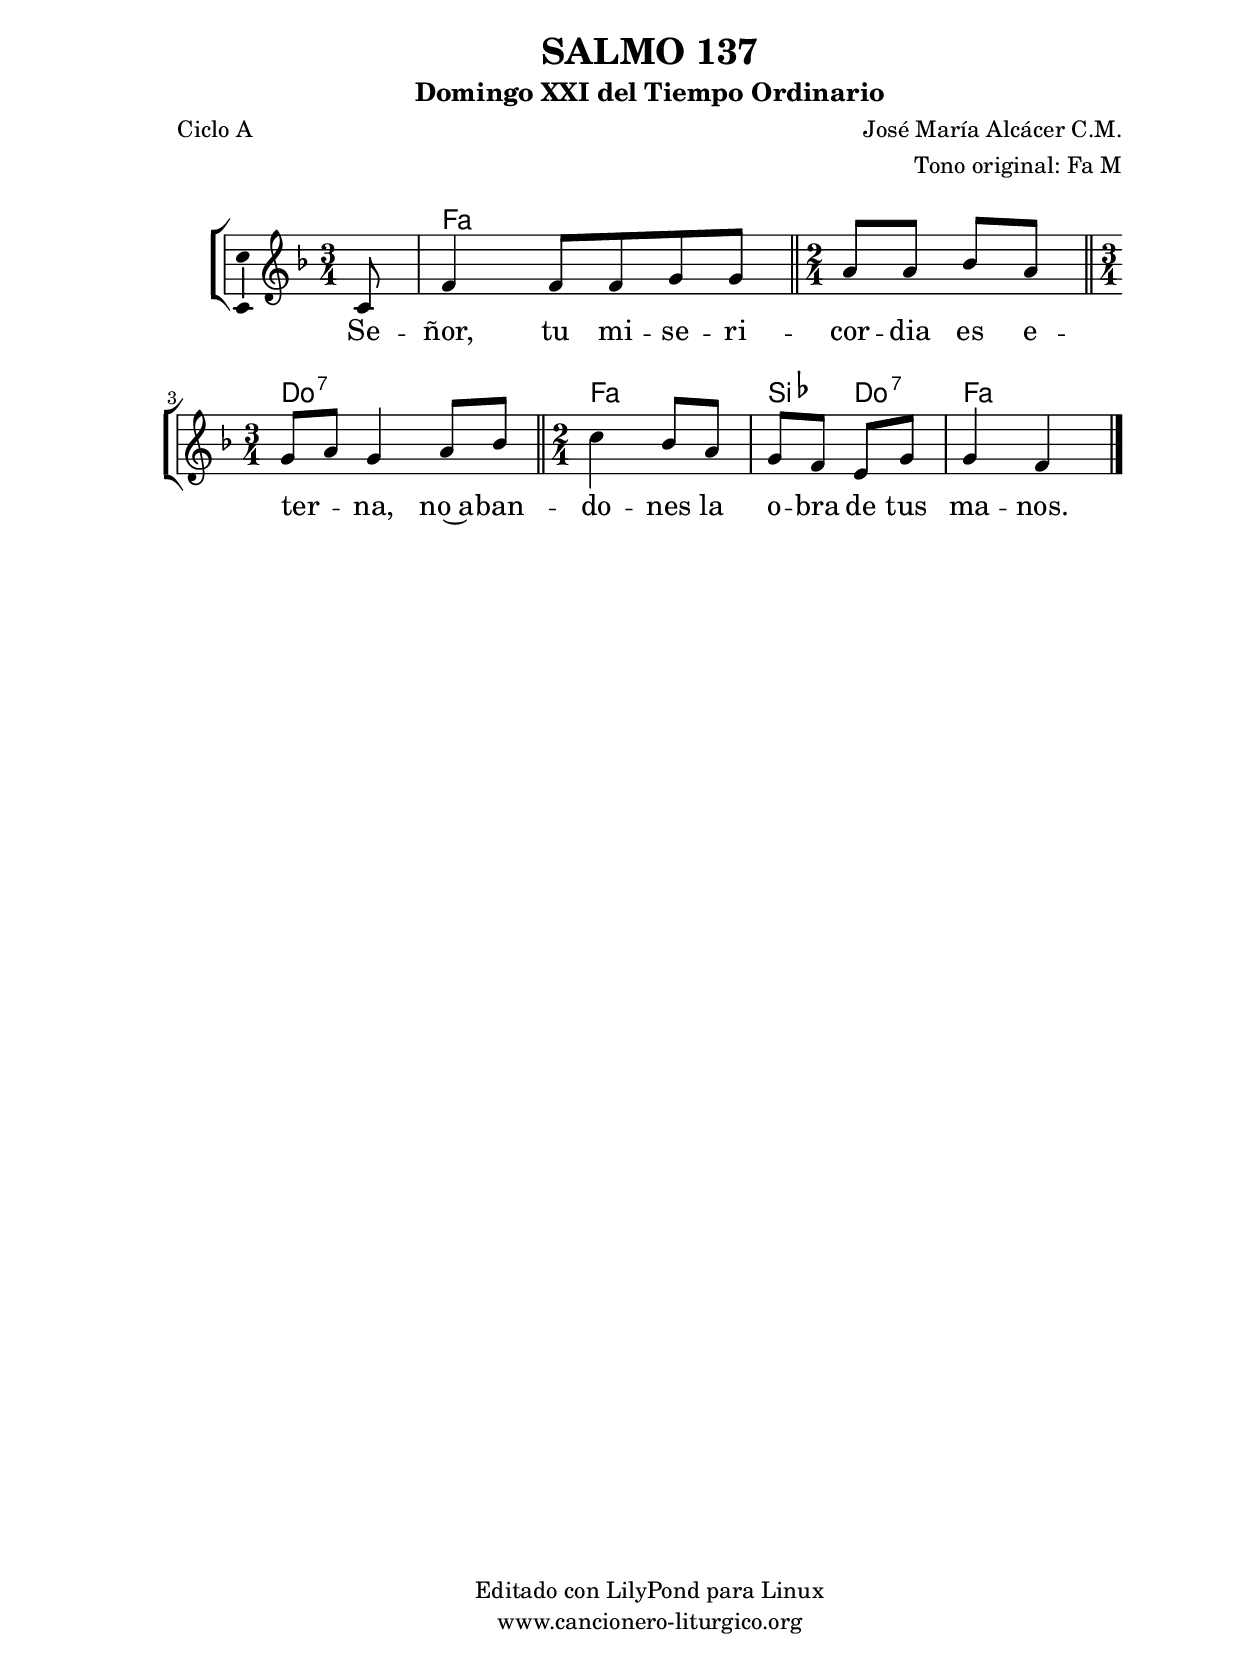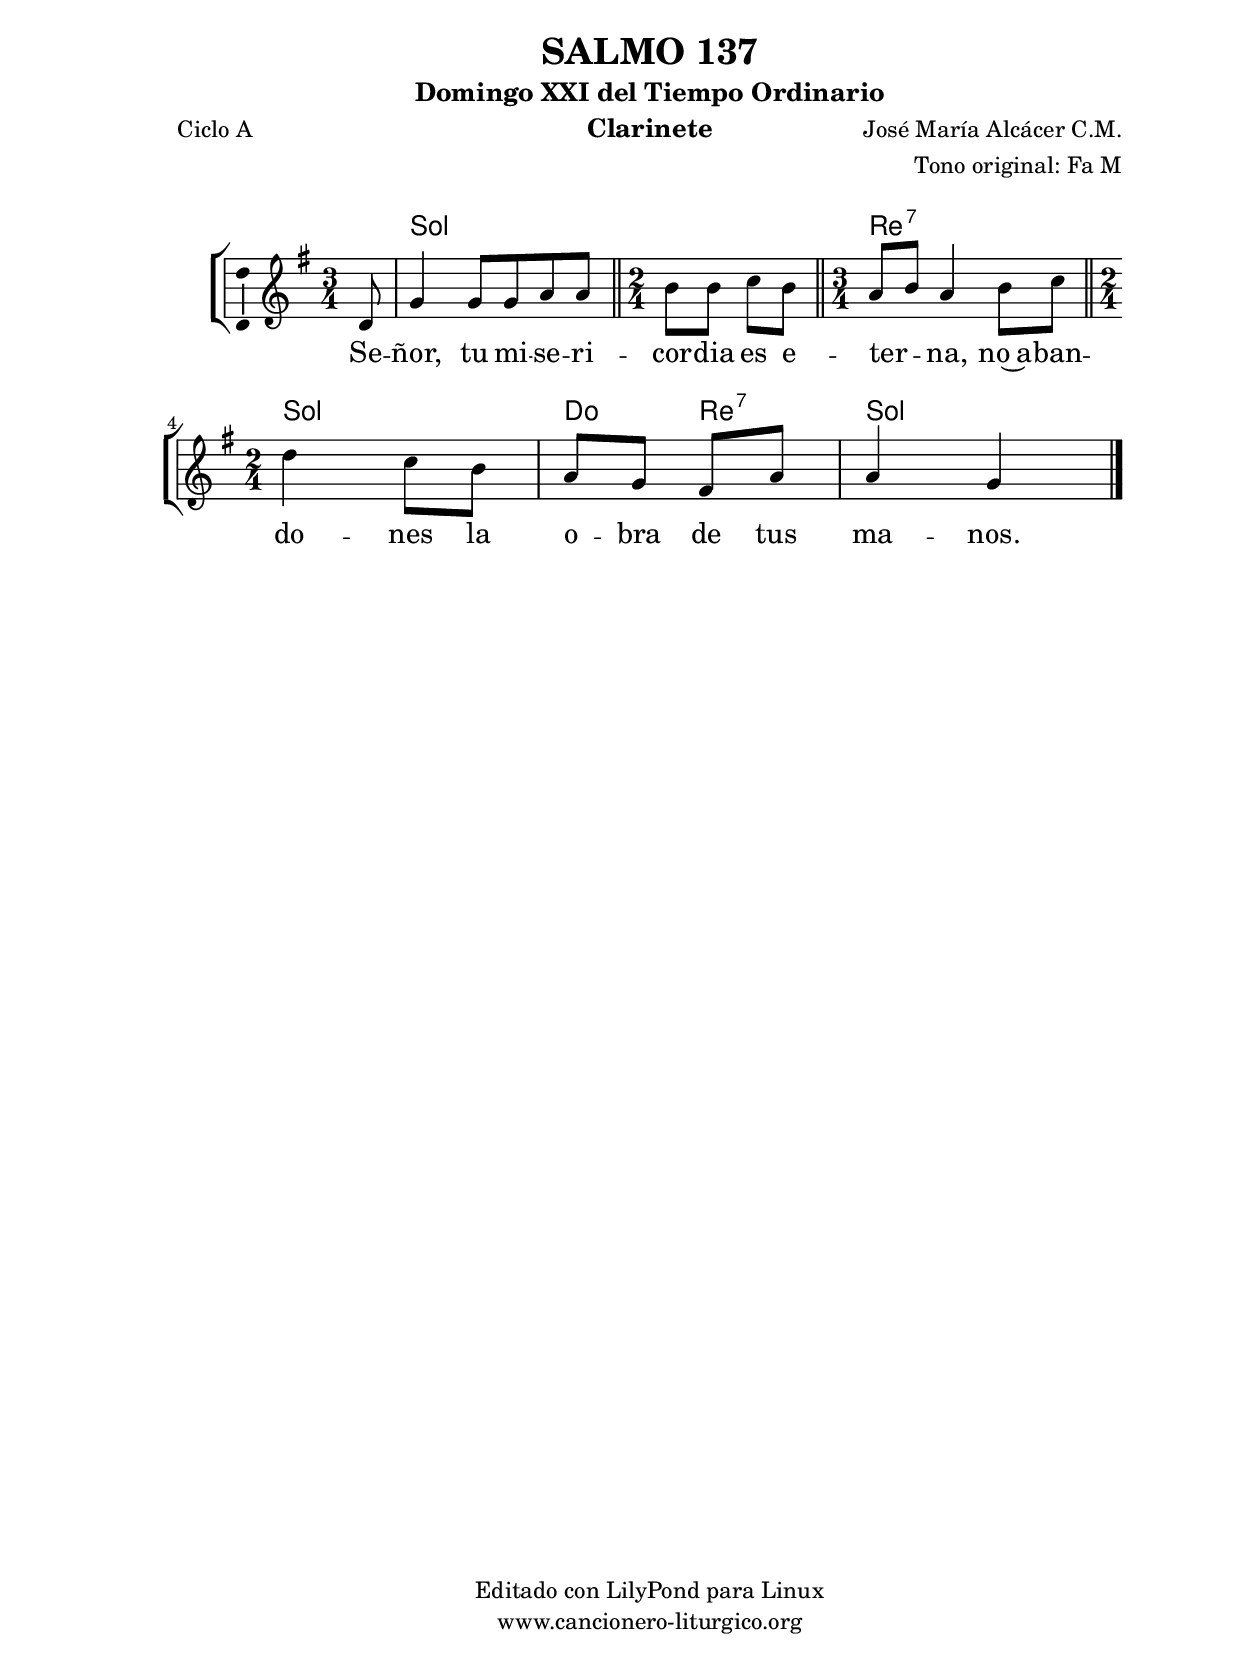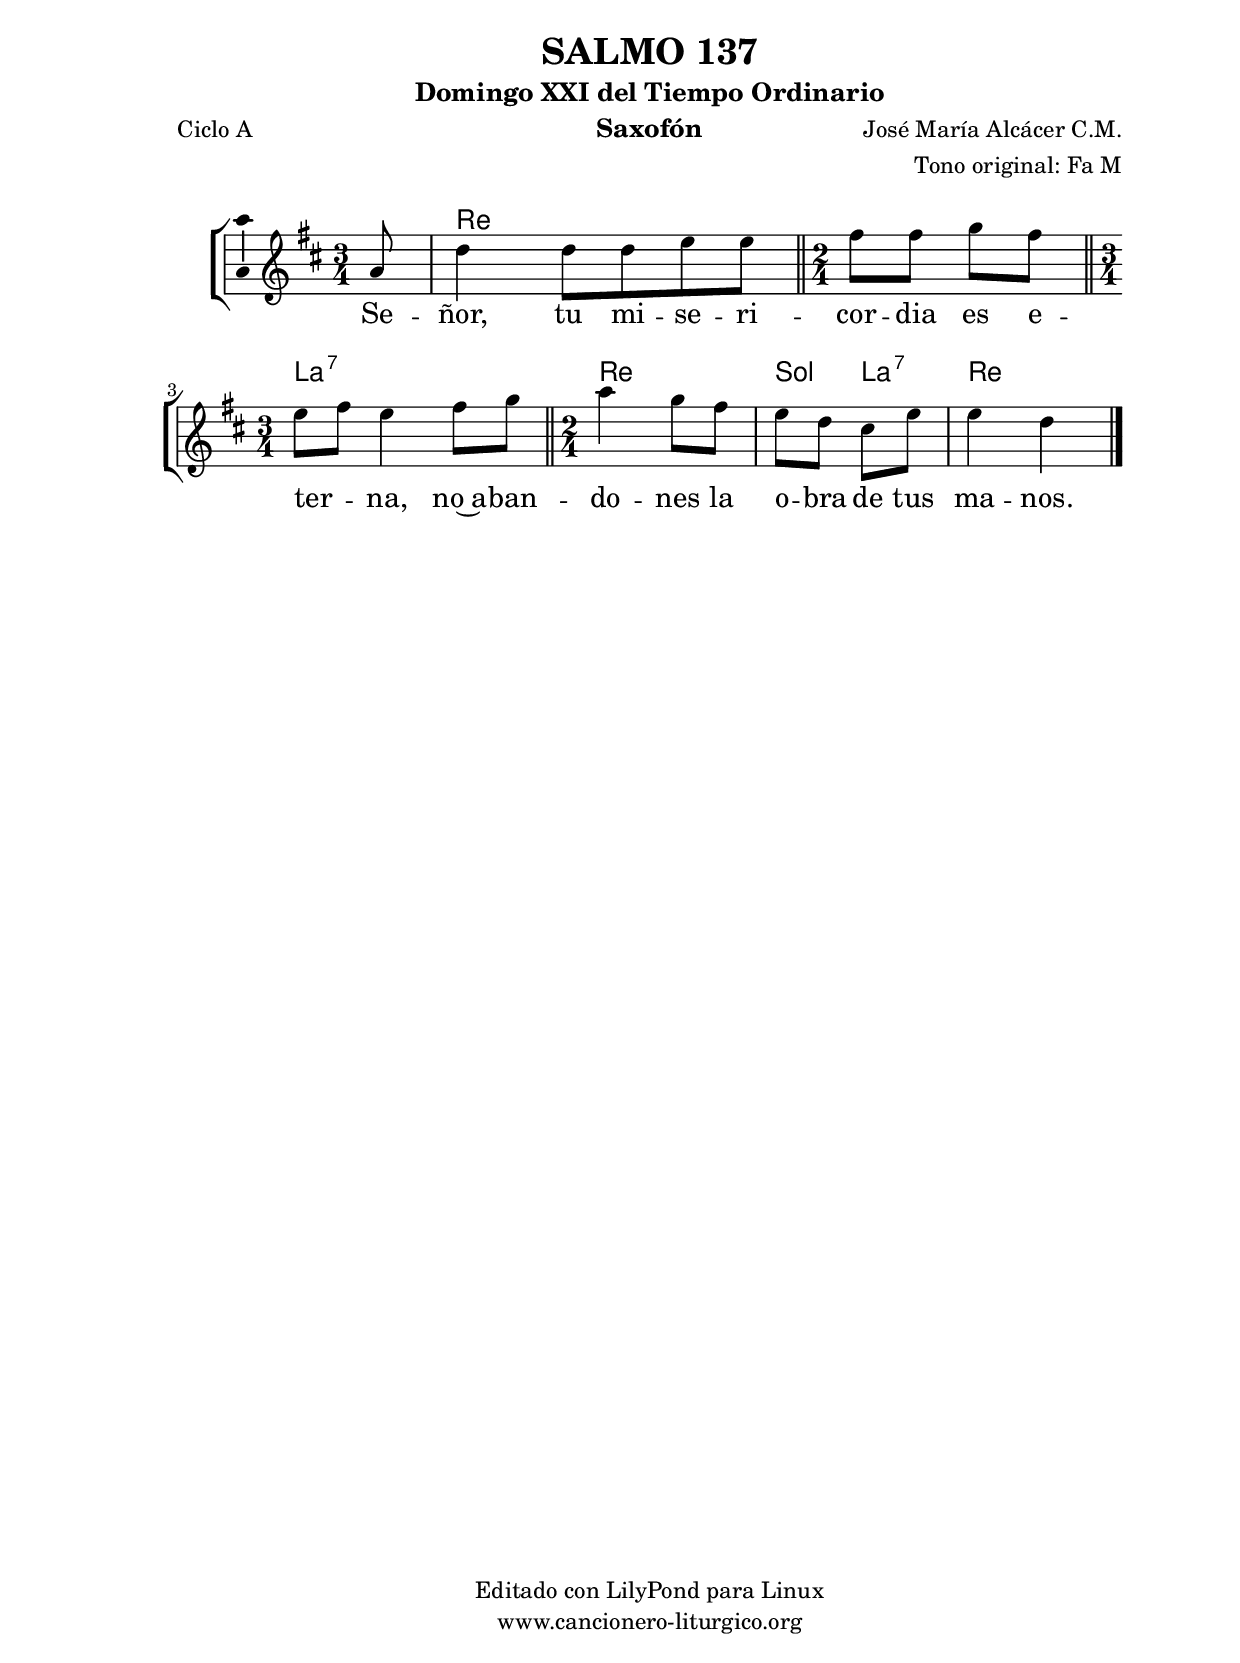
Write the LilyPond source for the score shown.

%
%para convertir .midi en .wav:
%timidity filename.midi -Ow -o finename.wav
%
%
%Para convertir de .wav a .mp3:
%lame -h -m j filename.wav
%
%
%para escuchar el midi:
%timidity nombrefichero.midi
%


%versión de lilypond para la que se ha escrito esta partitura:
\version "2.16.0"

	%Tamaño papel
	#(set-default-paper-size "a4")
	%Tamaño partitura
	#(set-global-staff-size 20)
	%No responde al pulsar sobre una nota
	#(ly:set-option 'point-and-click #f)

%parámetros del encabezamiento:
\header {
	title = "SALMO 137"
	subtitle = "Domingo XXI del Tiempo Ordinario"
	composer = "José María Alcácer C.M."
	poet = "Ciclo A"
	meter = ""
	arranger = "Tono original: Fa M"
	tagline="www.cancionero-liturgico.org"
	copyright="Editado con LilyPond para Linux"
	tiempo = "Ordinario"
	usos = "Salmo"
	letra = "Señor, tu misericordia es eterna, no abandones la obra de tus manos."
	}

%parámetros asociados al papel:
\paper  {
	oddHeaderMarkup = \markup {\fill-line { \on-the-fly #not-first-page \fromproperty #'header:title \on-the-fly #not-first-page \fromproperty #'header:composer }}
	evenHeaderMarkup = \markup {\fill-line { \fromproperty #'header:composer \fromproperty #'header:title }}
	#(set-paper-size "a4")
	print-page-number = ##f
	first-page-number = 1
	print-first-page-number = ##f
%	head-separation = 3.0 \cm
	top-margin = 2.0 \cm
	bottom-margin = 0.5\cm
%%%	bottom-margin = -1.0\cm
	left-margin = 3.0 \cm
	line-width = 16.0 \cm 
	indent = 8\mm
	interscoreline = 2.\mm
	between-system-space = 15\mm
%	para que las partituras no llenen la hoja:
	ragged-bottom = ##t
%	idem para la última hoja:
	ragged-last-bottom = ##f
%	para que las partituras llenen el ancho del papel:
	ragged-last = ##f
	after-title-space = 2.5 \cm
%page-count=1
%system-count=8

	%Flexible Vertical Spacing
%	markup-markup-spacing =
%	#'((basic-distance . 15) (minimum-distance . 15) (padding . 3))
	markup-system-spacing =
	#'((basic-distance . 15) (minimum-distance . 15) (padding . 3))
	system-system-spacing =
	#'((basic-distance . 15) (minimum-distance . 15) (padding . 3))
	score-system-spacing =
	#'((basic-distance . 15) (minimum-distance . 15) (padding . 5))
%	top-system-spacing = % header
%	#'((basic-distance . 8) (minimum-distance . 0) (padding . 3))
%	top-markup-spacing =
%	#'((basic-distance . 20) (minimum-distance . 20) (padding . 3))
	last-bottom-spacing = % footer
	#'((basic-distance . 5) (minimum-distance . 5) (padding . 3))
%	score-markup-spacing =
%	#'((basic-distance . 16) (minimum-distance . 13) (padding . 3))

	}


%parámetros que afectan a toda la partitura:
global =  {
	%clave de sol (G):
	\clef G
	%armadura:
%%%	\transpose e ees
	\key f \major
	\tempo 4=60
	\set Score.tempoHideNote = ##t
	}


acordes = {
	\italianChords
	\chordmode {
%%%	\transpose e ees
{

s8
f2. f2 c2.:7 f2 bes4 c:7 f2

	}
	}
}

melodia = 
%%%	\transpose e ees
{
	\relative c'{

\time 3/4
\partial 8
c8
f4 f8 f g g

\bar "||"
\time 2/4
a8 a bes a

\bar "||"
\time 3/4
g8 a g4 a8 bes

\bar "||"
\time 2/4
c4 bes8 a
g8 f e g
g4 f

	\bar "|."
	}
	}


texto = \lyricmode {
Se -- ñor, tu mi -- se -- ri -- cor -- dia es e -- ter -- _ na,
no~a -- ban -- do -- nes la o -- bra de tus ma -- nos.
	}


acordesStaff = \context ChordNames = acordesStaff <<
	\set chordChanges = ##t
	\acordes
	>>


vozStaff = \context Voice = vozStaff
\with {\consists "Ambitus_engraver"}
<<
%	\set Staff.instrumentName = ""
%	\set Staff.shortInstrumentName = ""
%	\set Staff.midiInstrument = #"clarinet"
%	\set Staff.midiInstrument = #"cello"
%	\set Staff.midiInstrument = #"flute"
	\set Staff.midiInstrument = #"electric guitar (jazz)"
%	\set Staff.midiInstrument = #"english horn"
%	\set Staff.midiInstrument = #"violin"
%	\set Staff.midiInstrument = #"glockenspiel"
	\set Staff.midiMinimumVolume = #0.7
	\set Staff.midiMaximumVolume = #0.9
	\global
	\melodia
	>>


textoStaff = \context Lyrics = textoStaff <<
	\lyricsto vozStaff \texto
	>>

\book {
	\score {
		\context ChoirStaff {
			\override StaffGroup.SystemStartBracket #'collapse-height = #1
			\override Score.SystemStartBar #'collapse-height = #1
			<<
			\acordesStaff
			\vozStaff
			\textoStaff
			>>
			}
		\layout {
	    		\context {
				\Lyrics
				\override LyricText #'font-size = #2
				}
	   		 \context {
				\Score
				%fontSize = #3
				\override StaffSymbol #'staff-space = #(magstep +3)
				%\override Beam #'thickness = #0.55
				%\override SpacingSpanner #'spacing-increment = #1.0
				%\override Slur #'height-limit = #1.5
				}
			}
		}
	\score {
		\unfoldRepeats
		\context ChoirStaff {
			<<
			\acordesStaff
			\vozStaff
			>>
			}
		\midi {
	  		\context {
	  			\Score
				tempoWholesPerMinute = #(ly:make-moment 70 4)
				}
			}
		}
	}

%Partitura para clarinete
#(define output-suffix "C")
\book {
	\header{
		instrument = "Clarinete"
		}
	\score {
		\context ChoirStaff {
			\override StaffGroup.SystemStartBracket #'collapse-height = #1
			\override Score.SystemStartBar #'collapse-height = #1
\transpose c d
			<<
			\acordesStaff
			\vozStaff
			\textoStaff
			>>
			}
		\layout {
	    		\context {
				\Lyrics
				\override LyricText #'font-size = #2
				}
	   		 \context {
				\Score
				%fontSize = #3
				\override StaffSymbol #'staff-space = #(magstep +3)
				%\override Beam #'thickness = #0.55
				%\override SpacingSpanner #'spacing-increment = #1.0
				%\override Slur #'height-limit = #1.5
				}
			}
		}
	}

%Partitura para saxofón
#(define output-suffix "S")
\book {
	\header{
		instrument = "Saxofón"
		}
	\score {
		\context ChoirStaff {
			\override StaffGroup.SystemStartBracket #'collapse-height = #1
			\override Score.SystemStartBar #'collapse-height = #1
\transpose c a
			<<
			\acordesStaff
			\vozStaff
			\textoStaff
			>>
			}
		\layout {
	    		\context {
				\Lyrics
				\override LyricText #'font-size = #2
				}
	   		 \context {
				\Score
				%fontSize = #3
				\override StaffSymbol #'staff-space = #(magstep +3)
				%\override Beam #'thickness = #0.55
				%\override SpacingSpanner #'spacing-increment = #1.0
				%\override Slur #'height-limit = #1.5
				}
			}
		}
	}

